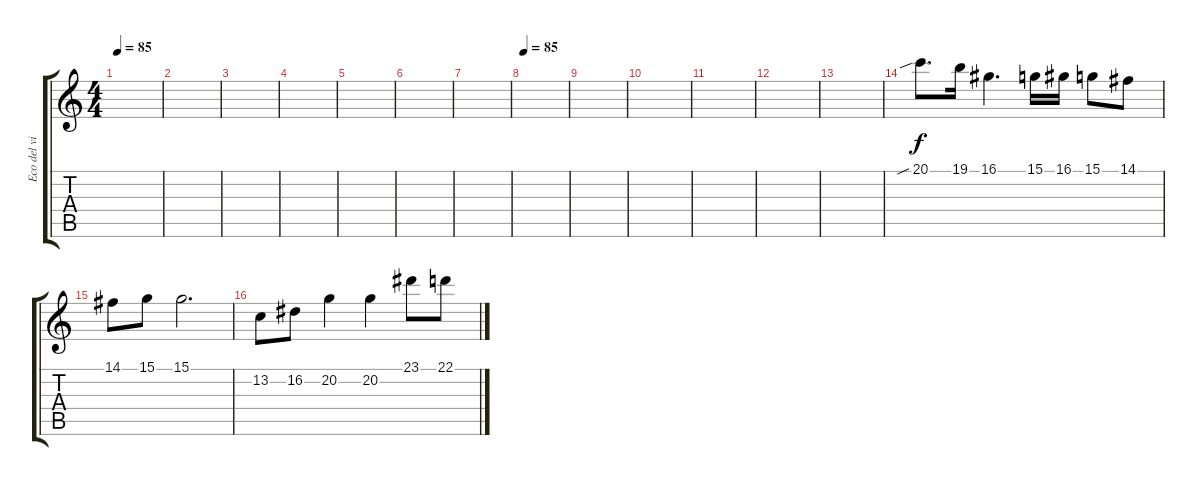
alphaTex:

\track ("Eco del violin" "Eco del vi") {instrument tremolostrings}
\staff {score tabs}
\tuning (E4 B3 G3 D3 A2 E2) {hide}
\ts (4 4)
\tempo 85
\clef g2
\ks c
|
|
|
|
|
|
|
\tempo 85
|
|
|
|
|
|
20.1{sib}.8{d} 19.1.16 16.1.4{d} 15.1.16 16.1.16 15.1.8 14.1.8 |
14.1.8 15.1.8 15.1.2{d} |
13.2.8 16.2.8 20.2.4 20.2.4 23.1.8 22.1.8
